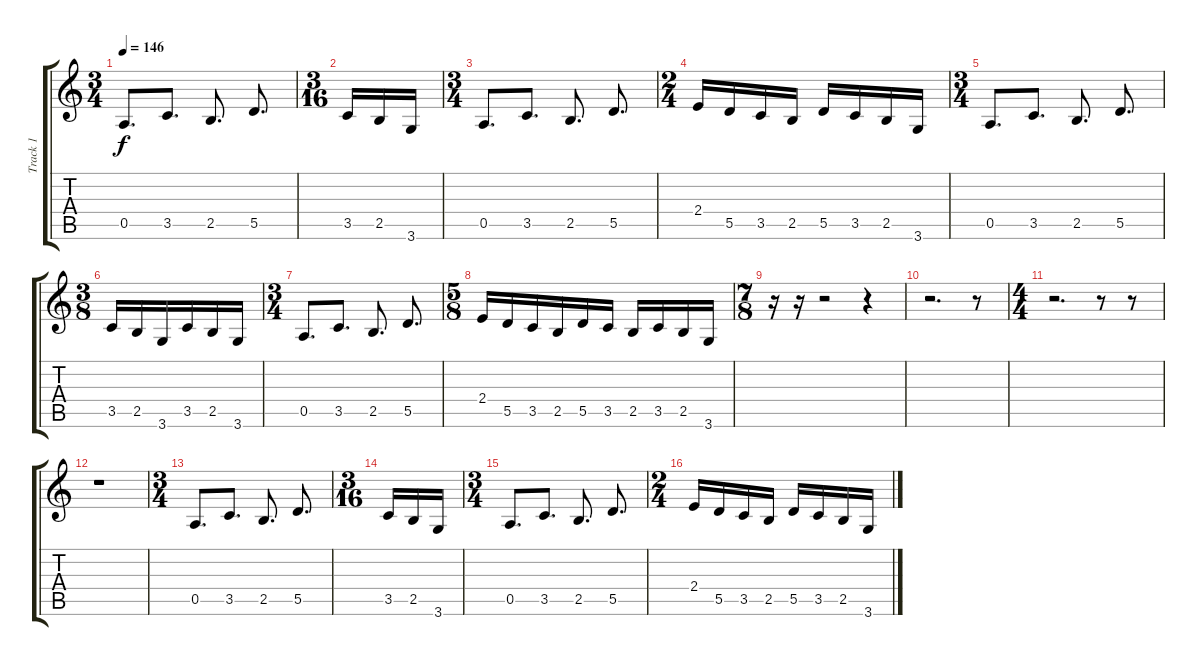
\track ("Track 1" "Track 1") {instrument overdrivenguitar}
\staff {score tabs}
\tuning (E4 B3 G3 D3 A2 E2) {hide}
\ts (3 4)
\tempo 146
\clef g2
\ks c
0.5.8{d dy f} 3.5.8{d} 2.5.8{d} 5.5.8{d} |
\ts (3 16)
3.5.16 2.5.16 3.6.16 |
\ts (3 4)
0.5.8{d} 3.5.8{d} 2.5.8{d} 5.5.8{d} |
\ts (2 4)
2.4.16 5.5.16 3.5.16 2.5.16 5.5.16 3.5.16 2.5.16 3.6.16 |
\ts (3 4)
0.5.8{d} 3.5.8{d} 2.5.8{d} 5.5.8{d} |
\ts (3 8)
3.5.16 2.5.16 3.6.16 3.5.16 2.5.16 3.6.16 |
\ts (3 4)
0.5.8{d} 3.5.8{d} 2.5.8{d} 5.5.8{d} |
\ts (5 8)
2.4.16 5.5.16 3.5.16 2.5.16 5.5.16 3.5.16 2.5.16 3.5.16 2.5.16 3.6.16 |
\ts (7 8)
r.16 r.16 r.2 r.4 |
r.2{d} r.8 |
\ts (4 4)
r.2{d} r.8 r.8 |
r.1 |
\ts (3 4)
0.5.8{d} 3.5.8{d} 2.5.8{d} 5.5.8{d} |
\ts (3 16)
3.5.16 2.5.16 3.6.16 |
\ts (3 4)
0.5.8{d} 3.5.8{d} 2.5.8{d} 5.5.8{d} |
\ts (2 4)
2.4.16 5.5.16 3.5.16 2.5.16 5.5.16 3.5.16 2.5.16 3.6.16
